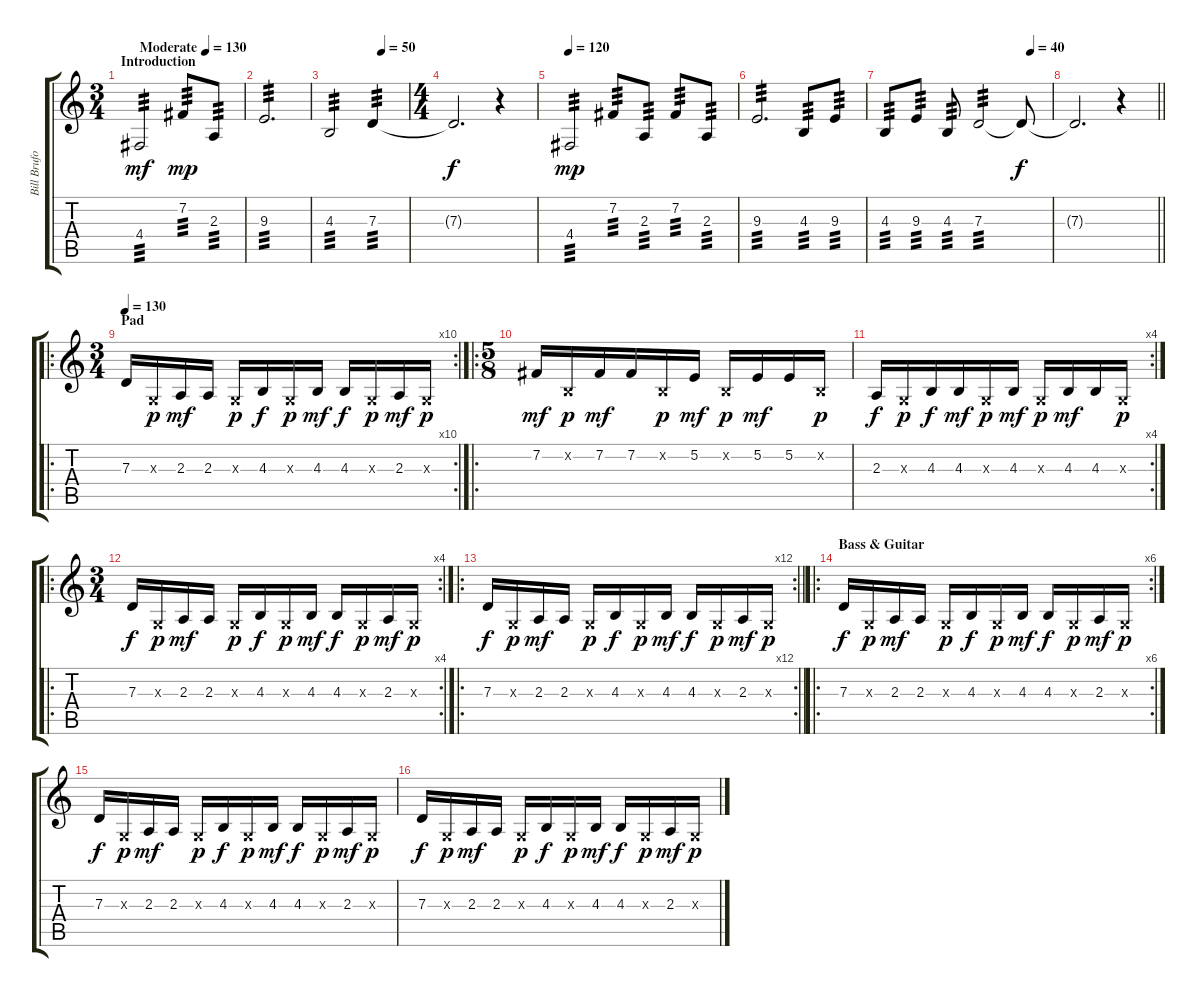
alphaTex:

\track ("Bill Bruford (Pads)" "Bill Brufo") {instrument kalimba}
\staff {score tabs}
\tuning (E4 B3 G3 D3 A2 E2) {hide}
\ts (3 4)
\section ("" "Introduction")
\tempo (130 "Moderate")
\clef g2
\ks c
4.4.2{tp 3 dy mf instrument kalimba} 7.2.8{tp 3 dy mp} 2.3.8{tp 3} |
9.3.2{d tp 3} |
\tempo (50 0.6666666666666666)
4.3.2{tp 3} 7.3.4{tp 3} |
\ts (4 4)
7.3{t}.2{d dy f} r.4 |
\tempo 120
4.4.2{tp 3 dy mp} 7.2.8{tp 3} 2.3.8{tp 3} 7.2.8{tp 3} 2.3.8{tp 3} |
9.3.2{d tp 3} 4.3.8{tp 3} 9.3.8{tp 3} |
\tempo (40 0.875)
4.3.8{tp 3} 9.3.8{tp 3} 4.3.8{tp 3} 7.3.2{tp 3} 7.3{t}.8{dy f} |
\barLineRight lightlight
7.3{t}.2{d} r.4 |
\ro
\rc 10
\ts (3 4)
\section ("" "Pad")
\tempo 130
7.3.16 0.3{x}.16{dy p} 2.3.16{dy mf} 2.3.16 0.3{x}.16{dy p} 4.3.16{dy f} 0.3{x}.16{dy p} 4.3.16{dy mf} 4.3.16{dy f} 0.3{x}.16{dy p} 2.3.16{dy mf} 0.3{x}.16{dy p} |
\ro
\ts (5 8)
7.2.16{dy mf} 0.2{x}.16{dy p} 7.2.16{dy mf} 7.2.16 0.2{x}.16{dy p} 5.2.16{dy mf} 0.2{x}.16{dy p} 5.2.16{dy mf} 5.2.16 0.2{x}.16{dy p} |
\rc 4
2.3.16{dy f} 0.3{x}.16{dy p} 4.3.16{dy f} 4.3.16{dy mf} 0.3{x}.16{dy p} 4.3.16{dy mf} 0.3{x}.16{dy p} 4.3.16{dy mf} 4.3.16 0.3{x}.16{dy p} |
\ro
\rc 4
\ts (3 4)
7.3.16{dy f} 0.3{x}.16{dy p} 2.3.16{dy mf} 2.3.16 0.3{x}.16{dy p} 4.3.16{dy f} 0.3{x}.16{dy p} 4.3.16{dy mf} 4.3.16{dy f} 0.3{x}.16{dy p} 2.3.16{dy mf} 0.3{x}.16{dy p} |
\ro
\rc 12
\barLineRight lightlight
7.3.16{dy f} 0.3{x}.16{dy p} 2.3.16{dy mf} 2.3.16 0.3{x}.16{dy p} 4.3.16{dy f} 0.3{x}.16{dy p} 4.3.16{dy mf} 4.3.16{dy f} 0.3{x}.16{dy p} 2.3.16{dy mf} 0.3{x}.16{dy p} |
\ro
\rc 6
\section ("" "Bass & Guitar")
7.3.16{dy f} 0.3{x}.16{dy p} 2.3.16{dy mf} 2.3.16 0.3{x}.16{dy p} 4.3.16{dy f} 0.3{x}.16{dy p} 4.3.16{dy mf} 4.3.16{dy f} 0.3{x}.16{dy p} 2.3.16{dy mf} 0.3{x}.16{dy p} |
7.3.16{dy f} 0.3{x}.16{dy p} 2.3.16{dy mf} 2.3.16 0.3{x}.16{dy p} 4.3.16{dy f} 0.3{x}.16{dy p} 4.3.16{dy mf} 4.3.16{dy f} 0.3{x}.16{dy p} 2.3.16{dy mf} 0.3{x}.16{dy p} |
7.3.16{dy f} 0.3{x}.16{dy p} 2.3.16{dy mf} 2.3.16 0.3{x}.16{dy p} 4.3.16{dy f} 0.3{x}.16{dy p} 4.3.16{dy mf} 4.3.16{dy f} 0.3{x}.16{dy p} 2.3.16{dy mf} 0.3{x}.16{dy p}
